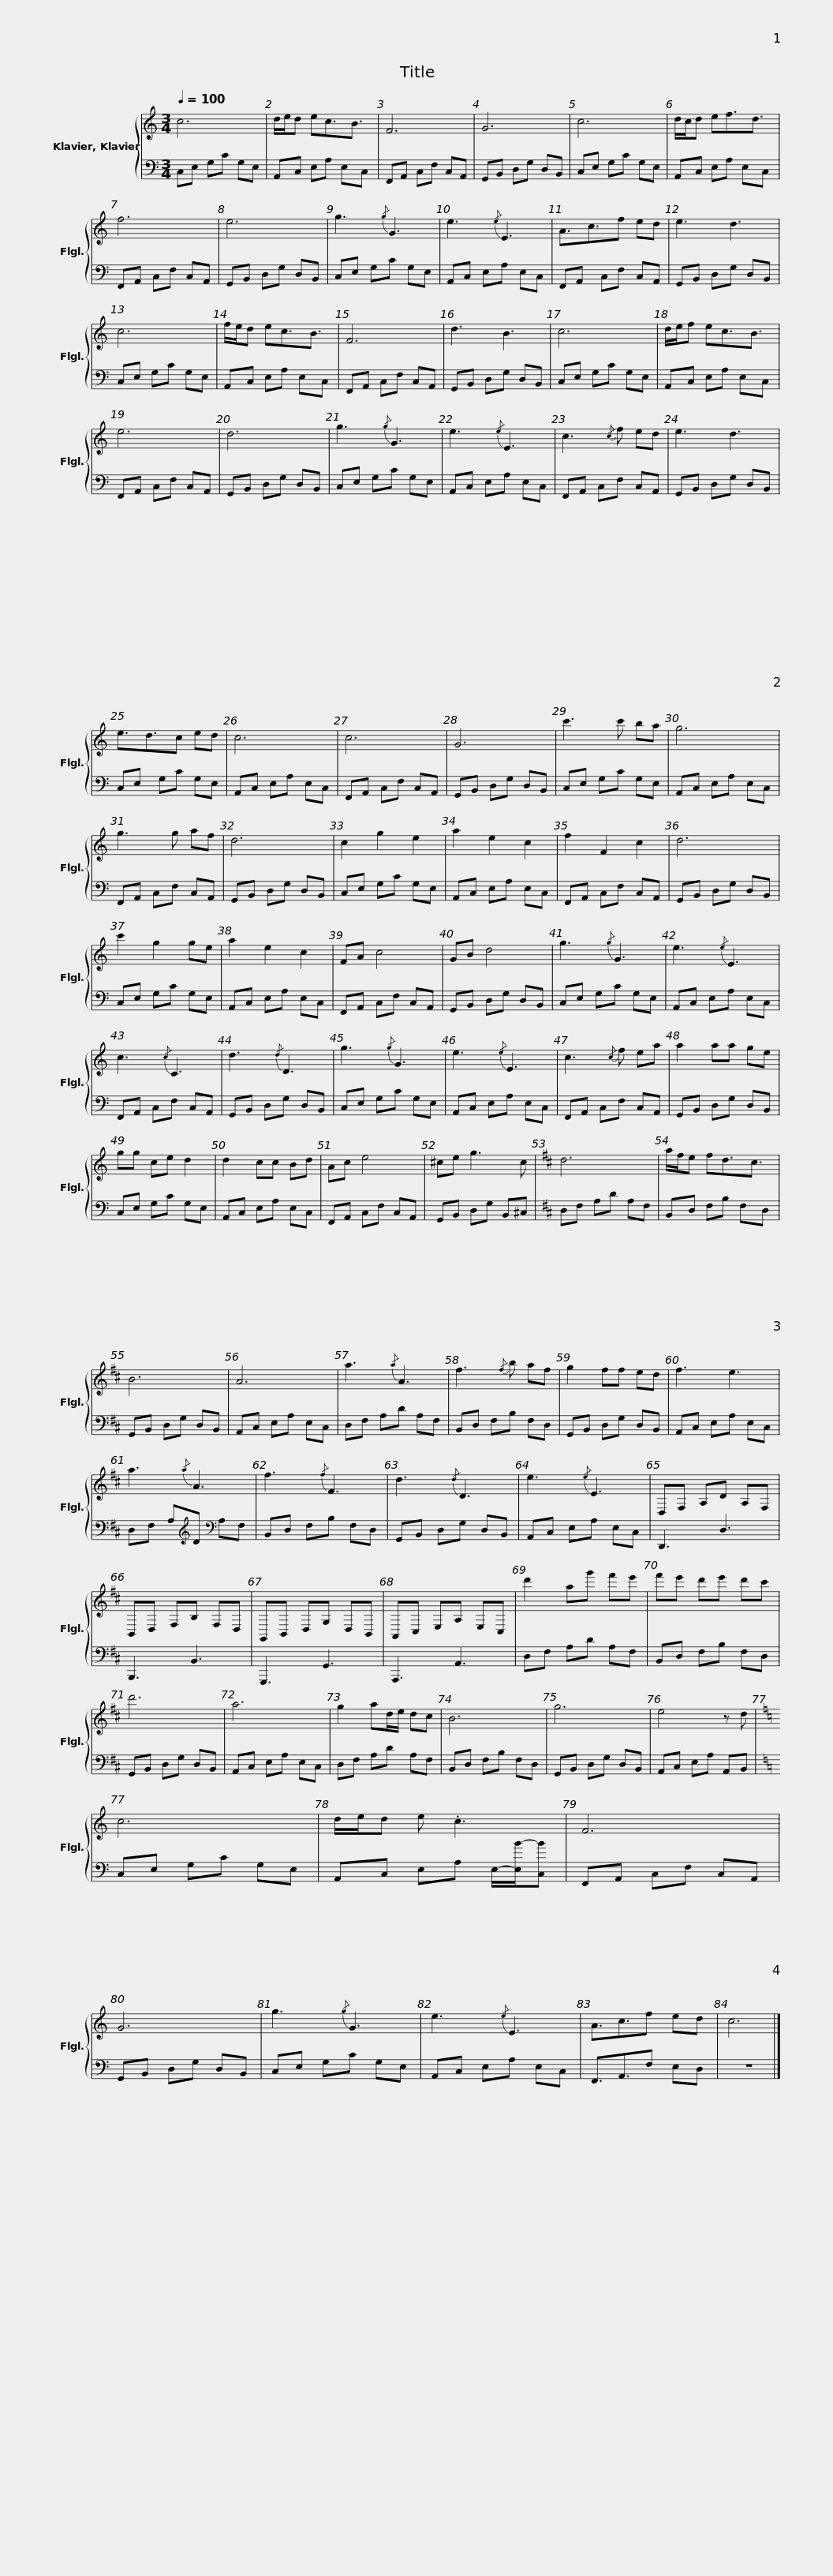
X:1
%%score { 1 | 2 }
L:1/8
Q:1/4=100
M:3/4
I:linebreak $
K:C
V:1 treble
V:2 bass
V:1
 c6 | d/e/d ec3/2B3/2 | F6 | G6 | c6 | %5
 d/c/d ef3/2d3/2 | f6 |$ e6 | g3{/g} G3 | e3{/e} E3 | %10
 A3/2c3/2f ed | e3 d3 | c6 | f/e/d ec3/2B3/2 |$ F6 | %15
 d3 B3 | c6 | d/e/f ec3/2B3/2 | e6 | d6 | %20
 g3{/g} G3 |$ e3{/e} E3 | c3{/c} f ed | e3 d3 | e3/2d3/2c ed | %25
 c6 | c6 | G6 |$ c'3 c' ba | g6 | %30
 g3 g af | d6 | c2 g2 e2 | a2 e2 c2 | f2 F2 c2 |$ %35
 d6 | c'2 g2 ge | a2 e2 c2 | FA c4 | GB d4 | %40
 g3{/g} G3 | e3{/e} E3 |$ c3{/c} C3 | d3{/d} D3 | g3{/g} G3 | %45
 e3{/e} E3 | c3{/c} f ea | a2 aa ge | gg ce d2 |$ d2 cc Bd | %50
 Ac e4 | ^ce g3 c |[K:D] d6 | a/f/e fd3/2c3/2 | B6 |$ %55
 A6 | a3{/a} A3 | f3{/f} b af | g2 ff ed | f3 e3 | %60
 a3{/a} A3 |$ f3{/f} F3 | d3{/d} D3 | e3{/e} E3 | D,F, A,D A,F, | %65
 B,,D, F,B, F,D, | G,,B,, D,G, D,B,, | A,,C, E,A, E,C, |$ d'2 ag' f'e' | f'e' d'e' d'c' | %70
 d'6 | a6 | g2 ad/e/ dc | B6 |$ g6 | %75
 e4 z d |[K:C] c6 | d/e/d e .c3 | F6 | G6 |$ %80
 g3{/g} G3 | e3{/e} E3 | A3/2c3/2f ed | c6 |] %84
V:2
 C,E, G,C G,E, | A,,C, E,A, E,C, | F,,A,, C,F, C,A,, | G,,B,, D,G, D,B,, | C,E, G,C G,E, | %5
 A,,C, E,A, E,C, | F,,A,, C,F, C,A,, |$ G,,B,, D,G, D,B,, | C,E, G,C G,E, | A,,C, E,A, E,C, | %10
 F,,A,, C,F, C,A,, | G,,B,, D,G, D,B,, | C,E, G,C G,E, | A,,C, E,A, E,C, |$ F,,A,, C,F, C,A,, | %15
 G,,B,, D,G, D,B,, | C,E, G,C G,E, | A,,C, E,A, E,C, | F,,A,, C,F, C,A,, | G,,B,, D,G, D,B,, | %20
 C,E, G,C G,E, |$ A,,C, E,A, E,C, | F,,A,, C,F, C,A,, | G,,B,, D,G, D,B,, | C,E, G,C G,E, | %25
 A,,C, E,A, E,C, | F,,A,, C,F, C,A,, | G,,B,, D,G, D,B,, |$ C,E, G,C G,E, | A,,C, E,A, E,C, | %30
 F,,A,, C,F, C,A,, | G,,B,, D,G, D,B,, | C,E, G,C G,E, | A,,C, E,A, E,C, | F,,A,, C,F, C,A,, |$ %35
 G,,B,, D,G, D,B,, | C,E, G,C G,E, | A,,C, E,A, E,C, | F,,A,, C,F, C,A,, | G,,B,, D,G, D,B,, | %40
 C,E, G,C G,E, | A,,C, E,A, E,C, |$ F,,A,, C,F, C,A,, | G,,B,, D,G, D,B,, | C,E, G,C G,E, | %45
 A,,C, E,A, E,C, | F,,A,, C,F, C,A,, | G,,B,, D,G, D,B,, | C,E, G,C G,E, |$ A,,C, E,A, E,C, | %50
 F,,A,, C,F, C,A,, | G,,B,, D,G, B,,^C, |[K:D] D,F, A,D A,F, | B,,D, F,B, F,D, | G,,B,, D,G, D,B,, |$ %55
 A,,C, E,A, E,C, | D,F, A,D A,F, | B,,D, F,B, F,D, | G,,B,, D,G, D,B,, | A,,C, E,A, E,C, | %60
 D,F, A,[K:treble]D[K:bass] A,F, |$ B,,D, F,B, F,D, | G,,B,, D,G, D,B,, | A,,C, E,A, E,C, | D,,3 D,3 | %65
 B,,,3 B,,3 | G,,,3 G,,3 | A,,,3 A,,3 |$ D,F, A,D A,F, | B,,D, F,B, F,D, | %70
 G,,B,, D,G, D,B,, | A,,C, E,A, E,C, | D,F, A,D A,F, | B,,D, F,B, F,D, |$ G,,B,, D,G, D,B,, | %75
 A,,C, E,A, A,,B,, |[K:C] C,E, G,C G,E, | A,,C, E,A, E,/-[E,B-]/[C,B] | F,,A,, C,F, C,A,, | G,,B,, D,G, D,B,, |$ %80
 C,E, G,C G,E, | A,,C, E,A, E,C, | F,,3/2A,,3/2F, E,D, | z6 |] %84
